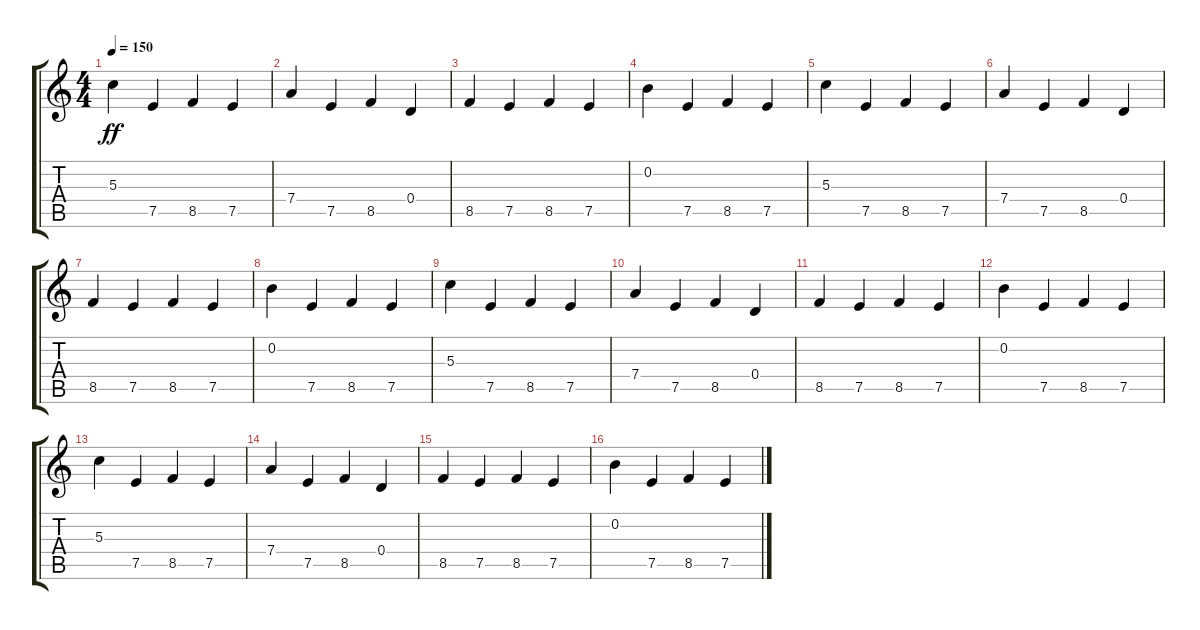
\track "" {instrument distortionguitar}
\staff {score tabs}
\tuning (E4 B3 G3 D3 A2 E2) {hide}
\ts (4 4)
\tempo 150
\clef g2
\ks c
5.3.4{dy ff} 7.5.4 8.5.4 7.5.4 |
7.4.4 7.5.4 8.5.4 0.4.4 |
8.5.4 7.5.4 8.5.4 7.5.4 |
0.2.4 7.5.4 8.5.4 7.5.4 |
5.3.4 7.5.4 8.5.4 7.5.4 |
7.4.4 7.5.4 8.5.4 0.4.4 |
8.5.4 7.5.4 8.5.4 7.5.4 |
0.2.4 7.5.4 8.5.4 7.5.4 |
5.3.4 7.5.4 8.5.4 7.5.4 |
7.4.4 7.5.4 8.5.4 0.4.4 |
8.5.4 7.5.4 8.5.4 7.5.4 |
0.2.4 7.5.4 8.5.4 7.5.4 |
5.3.4 7.5.4 8.5.4 7.5.4 |
7.4.4 7.5.4 8.5.4 0.4.4 |
8.5.4 7.5.4 8.5.4 7.5.4 |
0.2.4 7.5.4 8.5.4 7.5.4
